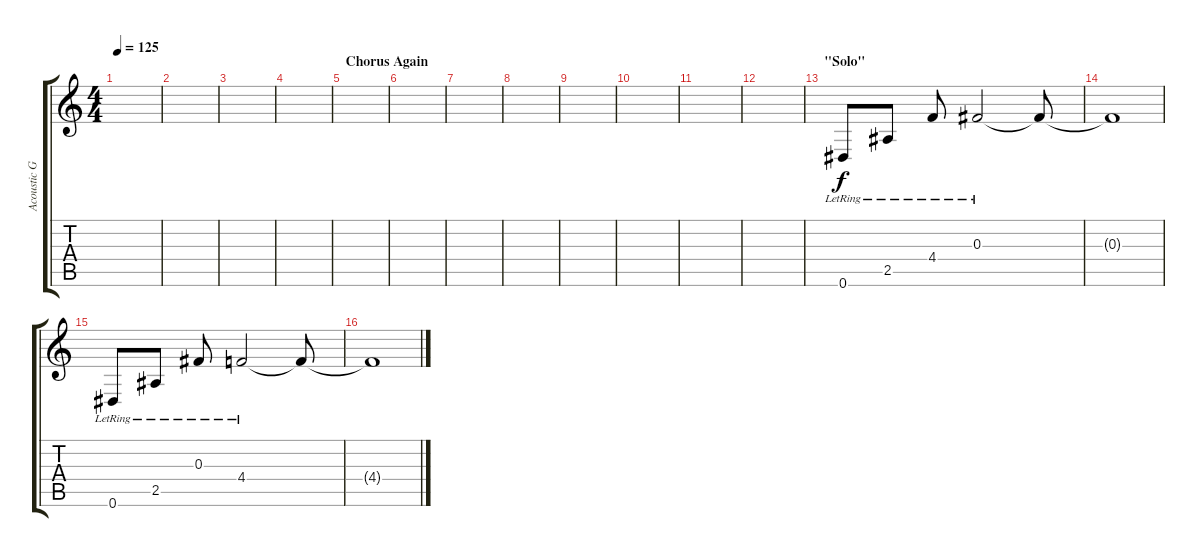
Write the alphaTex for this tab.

\track ("Acoustic Guitar" "Acoustic G") {instrument electricguitarjazz}
\staff {score tabs}
\tuning (Eb4 Bb3 Gb3 Db3 Ab2 Eb2) {hide}
\ts (4 4)
\tempo 125
\clef g2
\ks c
|
|
|
|
\section ("" "Chorus Again")
|
|
|
|
|
|
|
|
\section ("" "\"Solo\"")
0.6{lr}.8 2.5{lr}.8 4.4{lr}.8 0.3{lr}.2 0.3{t}.8 |
0.3{t}.1 |
0.6{lr}.8 2.5{lr}.8 0.3{lr}.8 4.4{lr}.2 4.4{t}.8 |
4.4{t}.1
